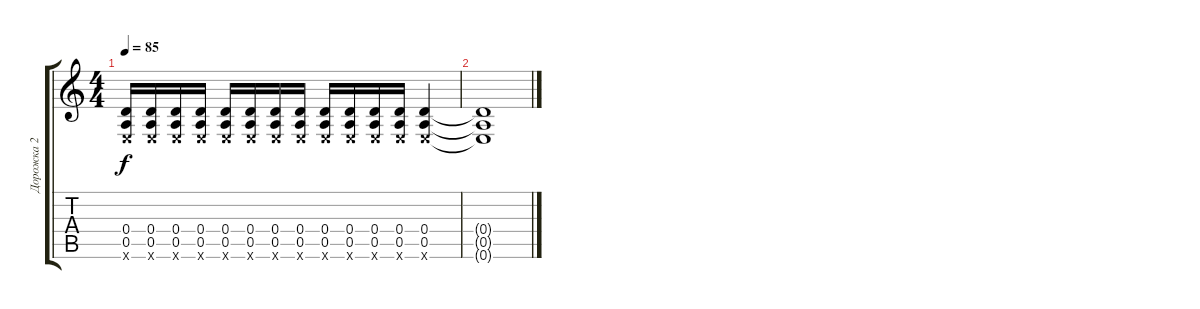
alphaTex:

\track ("Дорожка 2" "Дорожка 2") {instrument acousticguitarsteel}
\staff {score tabs}
\tuning (E4 B3 G3 D3 A2 E2) {hide}
\ts (4 4)
\tempo 85
\clef g2
\ks c
(0.4 0.5 0.6{x}).16{dy f} (0.4 0.5 0.6{x}).16 (0.4 0.5 0.6{x}).16 (0.4 0.5 0.6{x}).16 (0.4 0.5 0.6{x}).16 (0.4 0.5 0.6{x}).16 (0.4 0.5 0.6{x}).16 (0.4 0.5 0.6{x}).16 (0.4 0.5 0.6{x}).16 (0.4 0.5 0.6{x}).16 (0.4 0.5 0.6{x}).16 (0.4 0.5 0.6{x}).16 (0.4 0.5 0.6{x}).4 |
(0.4{t} 0.5{t} 0.6{t}).1
